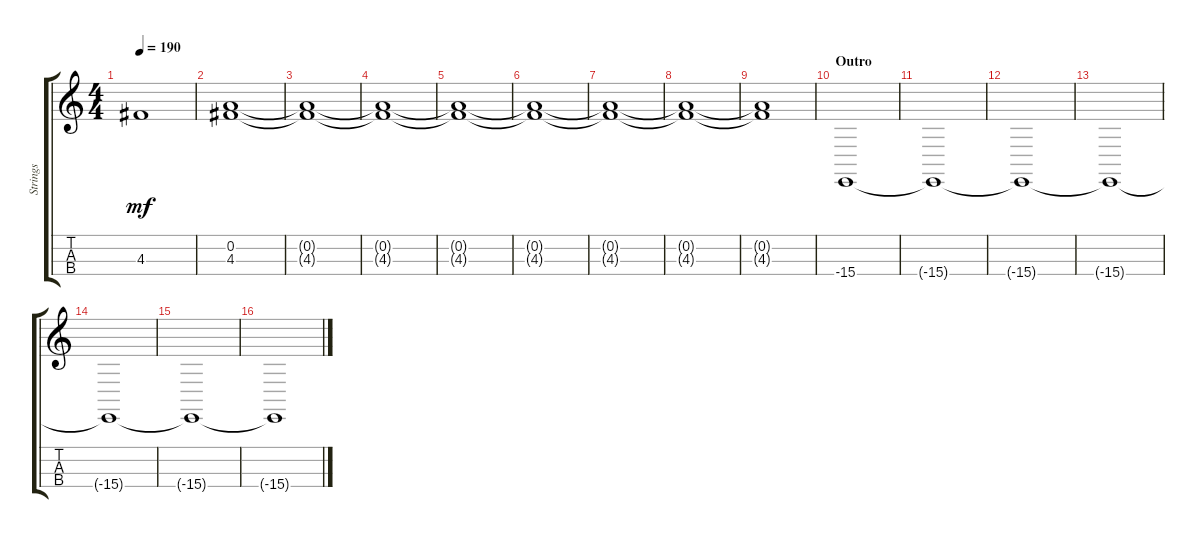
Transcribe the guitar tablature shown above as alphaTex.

\track ("Strings" "Strings") {instrument stringensemble2}
\staff {score tabs}
\tuning (E5 A4 D4 G3) {hide}
\ts (4 4)
\tempo 190
\clef g2
\ks aminor
4.3{t}.1{dy mf} |
(0.2 4.3).1 |
(0.2{t} 4.3{t}).1 |
(0.2{t} 4.3{t}).1 |
(0.2{t} 4.3{t}).1 |
(0.2{t} 4.3{t}).1 |
(0.2{t} 4.3{t}).1 |
(0.2{t} 4.3{t}).1 |
(0.2{t} 4.3{t}).1 |
\section ("" "Outro")
-15.4.1 |
-15.4{t}.1 |
-15.4{t}.1 |
-15.4{t}.1 |
-15.4{t}.1 |
-15.4{t}.1 |
-15.4{t}.1
